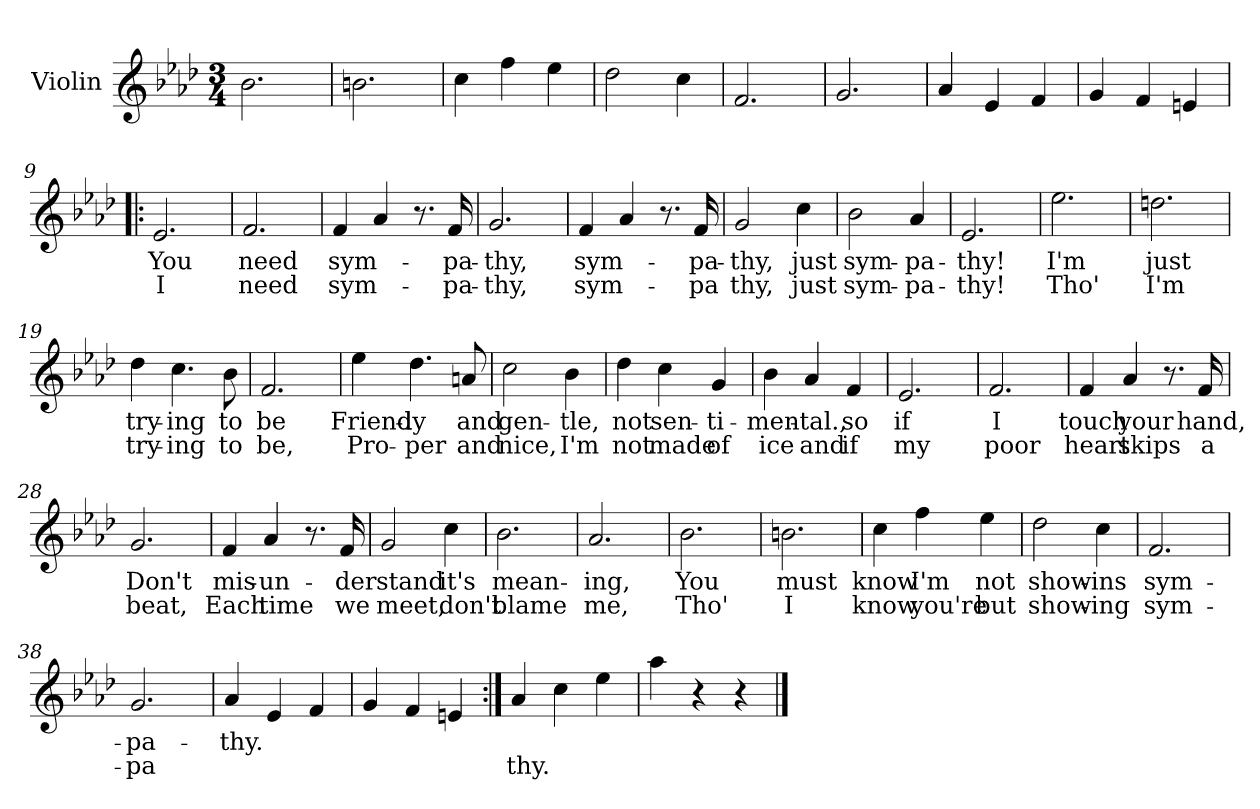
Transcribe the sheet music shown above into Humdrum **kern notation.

**kern	**text	**text
*part1	*part1	*part1
*staff1	*staff1	*staff1
*I"Violin	*	*
*I'Vln	*	*
*clefG2	*	*
*k[b-e-a-d-]	*	*
*A-:	*	*
*M3/4	*	*
=1	=1	=1
2.b-\	.	.
=2	=2	=2
2.bn\	.	.
=3	=3	=3
4cc\	.	.
4ff\	.	.
4ee-\	.	.
=4	=4	=4
2dd-\	.	.
4cc\	.	.
=5	=5	=5
2.f/	.	.
=6	=6	=6
2.g/	.	.
=7	=7	=7
4a-/	.	.
4e-/	.	.
4f/	.	.
=8	=8	=8
4g/	.	.
4f/	.	.
4en/	.	.
!!LO:LB:g=z
=9!|:	=9!|:	=9!|:
2.e-/	You	I
=10	=10	=10
2.f/	need	need
=11	=11	=11
4f/	sym-	sym-
4a-/	.	.
8.r	.	.
16f/	-pa-	-pa-
=12	=12	=12
2.g/	-thy,	-thy,
=13	=13	=13
4f/	sym-	sym-
4a-/	.	.
8.r	.	.
16f/	-pa-	-pa
=14	=14	=14
2g/	-thy,	thy,
4cc\	just	just
=15	=15	=15
2b-\	sym-	sym-
4a-/	pa-	-pa-
!!LO:LB:g=z
=16	=16	=16
2.e-/	-thy!	-thy!
=17	=17	=17
2.ee-\	I'm	Tho'
=18	=18	=18
2.ddn\	just	I'm
=19	=19	=19
4dd-\	try-	try-
4.cc\	-ing	-ing
8b-\	to	to
=20	=20	=20
2.f/	be	be,
=21	=21	=21
4ee-\	Friend-	Pro-
4.dd-\	-ly	-per
8an/	and	and
=22	=22	=22
2cc\	gen-	nice,
4b-\	-tle,	I'm
!!LO:LB:g=z
=23	=23	=23
4dd-\	not	not
4cc\	sen-	made
4g/	-ti-	of
=24	=24	=24
4b-\	-men-	ice
4a-/	-tal.,	and
4f/	so	if
=25	=25	=25
2.e-/	if	my
=26	=26	=26
2.f/	I	poor
=27	=27	=27
4f/	touch	heart
4a-/	your	skips
8.r	.	.
16f/	hand,	a
=28	=28	=28
2.g/	Don't	beat,
=29	=29	=29
4f/	mis-	Each
4a-/	-un-	time
8.r	.	.
16f/	-der	we
!!LO:LB:g=z
=30	=30	=30
2g/	stand	meet,
4cc\	it's	don't
=31	=31	=31
2.b-\	mean-	blame
=32	=32	=32
2.a-/	-ing,	me,
=33	=33	=33
2.b-\	You	Tho'
=34	=34	=34
2.bn\	must	I
=35	=35	=35
4cc\	know	know
4ff\	I'm	you're
4ee-\	not	but
=36	=36	=36
2dd-\	show-	show-
4cc\	-ins	-ing
!!LO:LB:g=z
=37	=37	=37
2.f/	sym-	sym-
=38	=38	=38
2.g/	-pa-	-pa
=39	=39	=39
4a-/	-thy.	.
4e-/	.	.
4f/	.	.
=40	=40	=40
4g/	.	.
4f/	.	.
4en/	.	.
=41:|!	=41:|!	=41:|!
4a-/	.	thy.
4cc\	.	.
4ee-\	.	.
=42	=42	=42
4aa-\	.	.
4r	.	.
4r	.	.
==	==	==
*-	*-	*-
